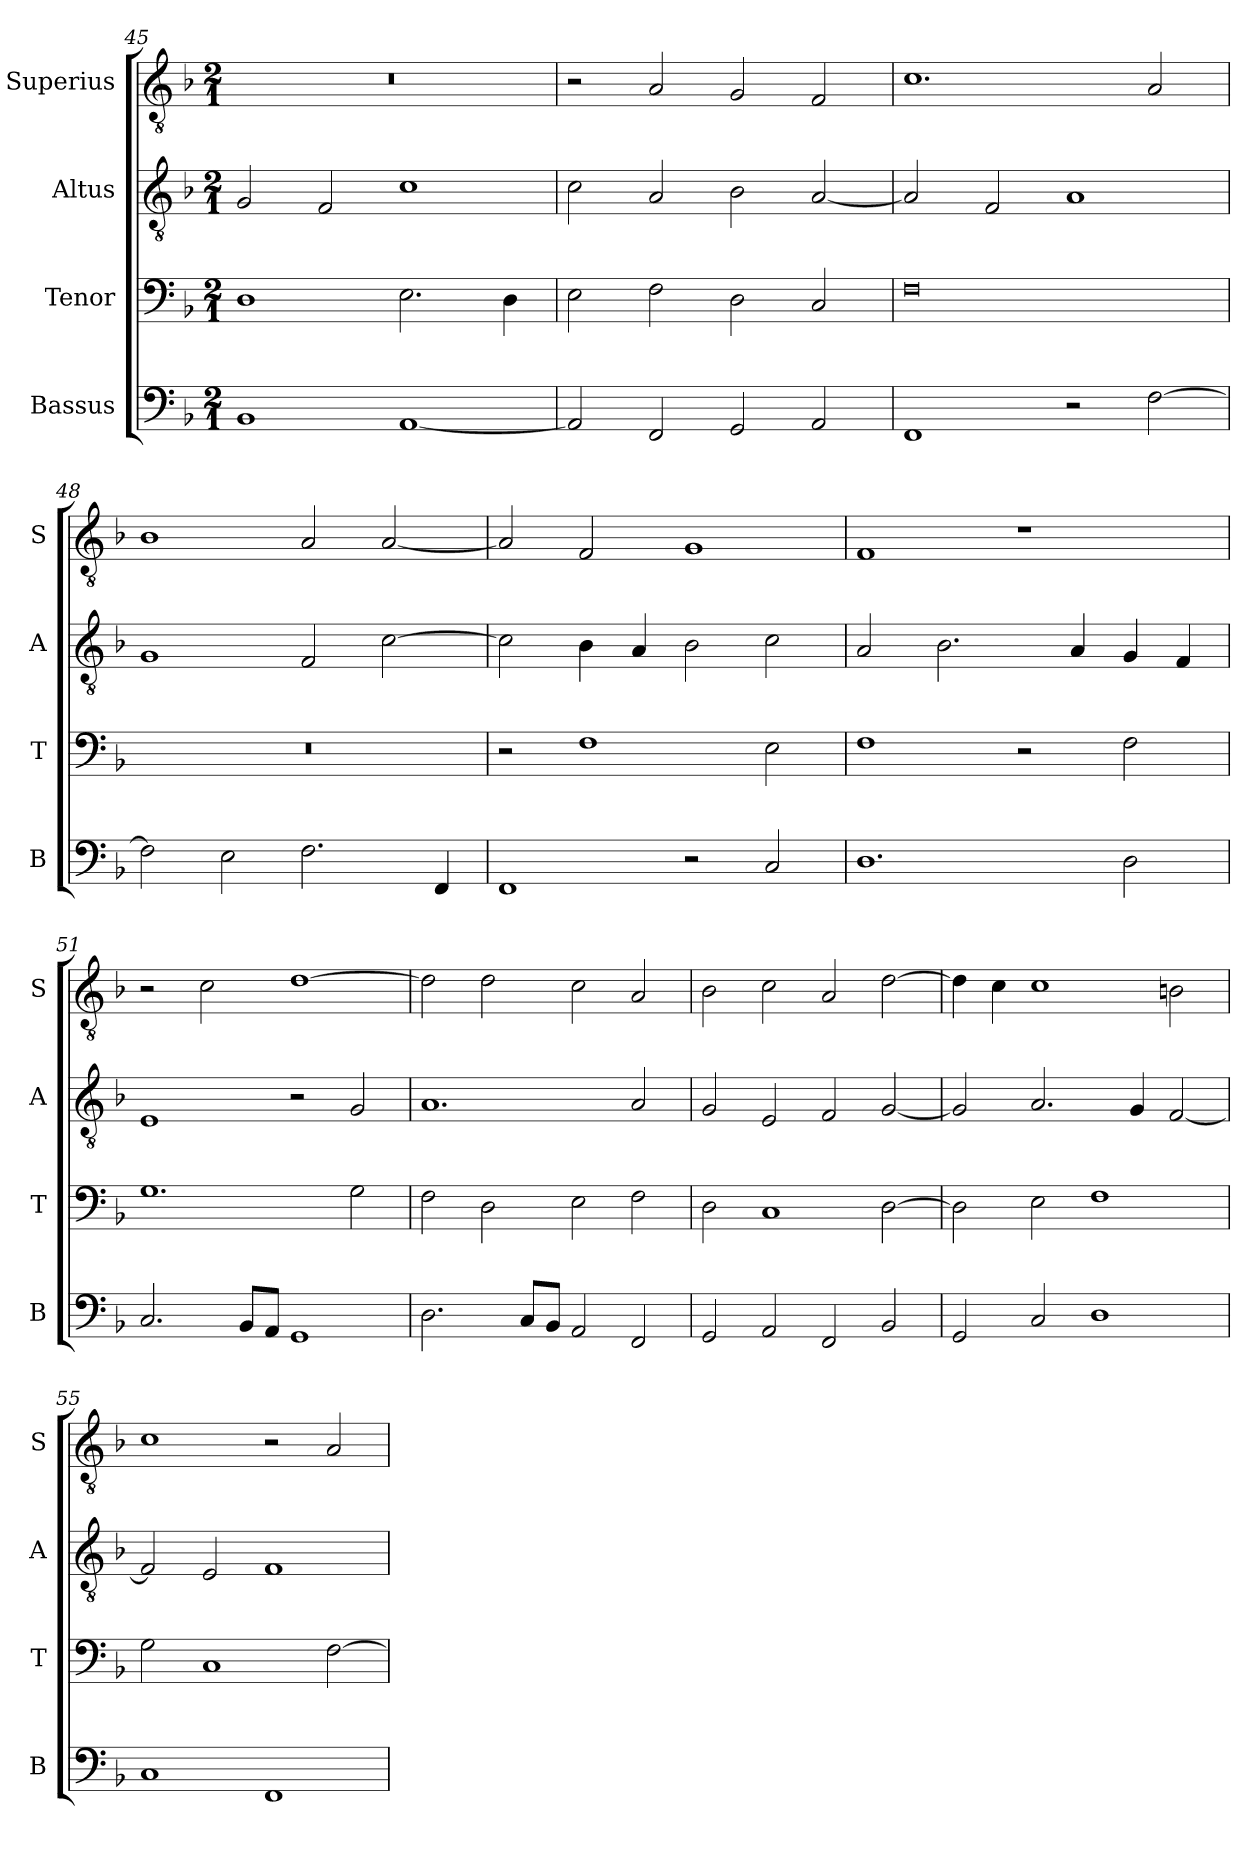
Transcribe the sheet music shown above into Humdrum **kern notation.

**kern	**kern	**kern	**kern
*part4	*part3	*part2	*part1
*staff4	*staff3	*staff2	*staff1
*I"Bassus	*I"Tenor	*I"Altus	*I"Superius
*I'B	*I'T	*I'A	*I'S
*clefF4	*clefF4	*clefGv2	*clefGv2
*k[b-]	*k[b-]	*k[b-]	*k[b-]
*F:	*F:	*F:	*F:
*M2/1	*M2/1	*M2/1	*M2/1
=45	=45	=45	=45
1BB-	1D	2G	0r
.	.	2F	.
[1AA	2.E	1c	.
.	4D	.	.
=46	=46	=46	=46
2AA]	2E	2c	2r
2FF	2F	2A	2A
2GG	2D	2B-	2G
2AA	2C	[2A	2F
=47	=47	=47	=47
1FF	0F	2A]	1.c
.	.	2F	.
2r	.	1A	.
[2F	.	.	2A
=48	=48	=48	=48
2F]	0r	1G	1B-
2E	.	.	.
2.F	.	2F	2A
.	.	[2c	[2A
4FF	.	.	.
=49	=49	=49	=49
1FF	2r	2c]	2A]
.	1F	4B-	2F
.	.	4A	.
2r	.	2B-	1G
2C	2E	2c	.
=50	=50	=50	=50
1.D	1F	2A	1F
.	.	2.B-	.
.	2r	.	1r
.	.	4A	.
2D	2F	4G	.
.	.	4F	.
=51	=51	=51	=51
2.C	1.G	1E	2r
.	.	.	2c
8BB-L	.	.	.
8AAJ	.	.	.
1GG	.	2r	[1d
.	2G	2G	.
=52	=52	=52	=52
2.D	2F	1.A	2d]
.	2D	.	2d
8CL	.	.	.
8BB-J	.	.	.
2AA	2E	.	2c
2FF	2F	2A	2A
=53	=53	=53	=53
2GG	2D	2G	2B-
2AA	1C	2E	2c
2FF	.	2F	2A
2BB-	[2D	[2G	[2d
=54	=54	=54	=54
2GG	2D]	2G]	4d]
.	.	.	4c
2C	2E	2.A	1c
1D	1F	.	.
.	.	4G	.
.	.	[2F	2Bn
=55	=55	=55	=55
1C	2G	2F]	1c
.	1C	2E	.
1FF	.	1F	2r
.	[2F	.	2A
=	=	=	=
*-	*-	*-	*-
